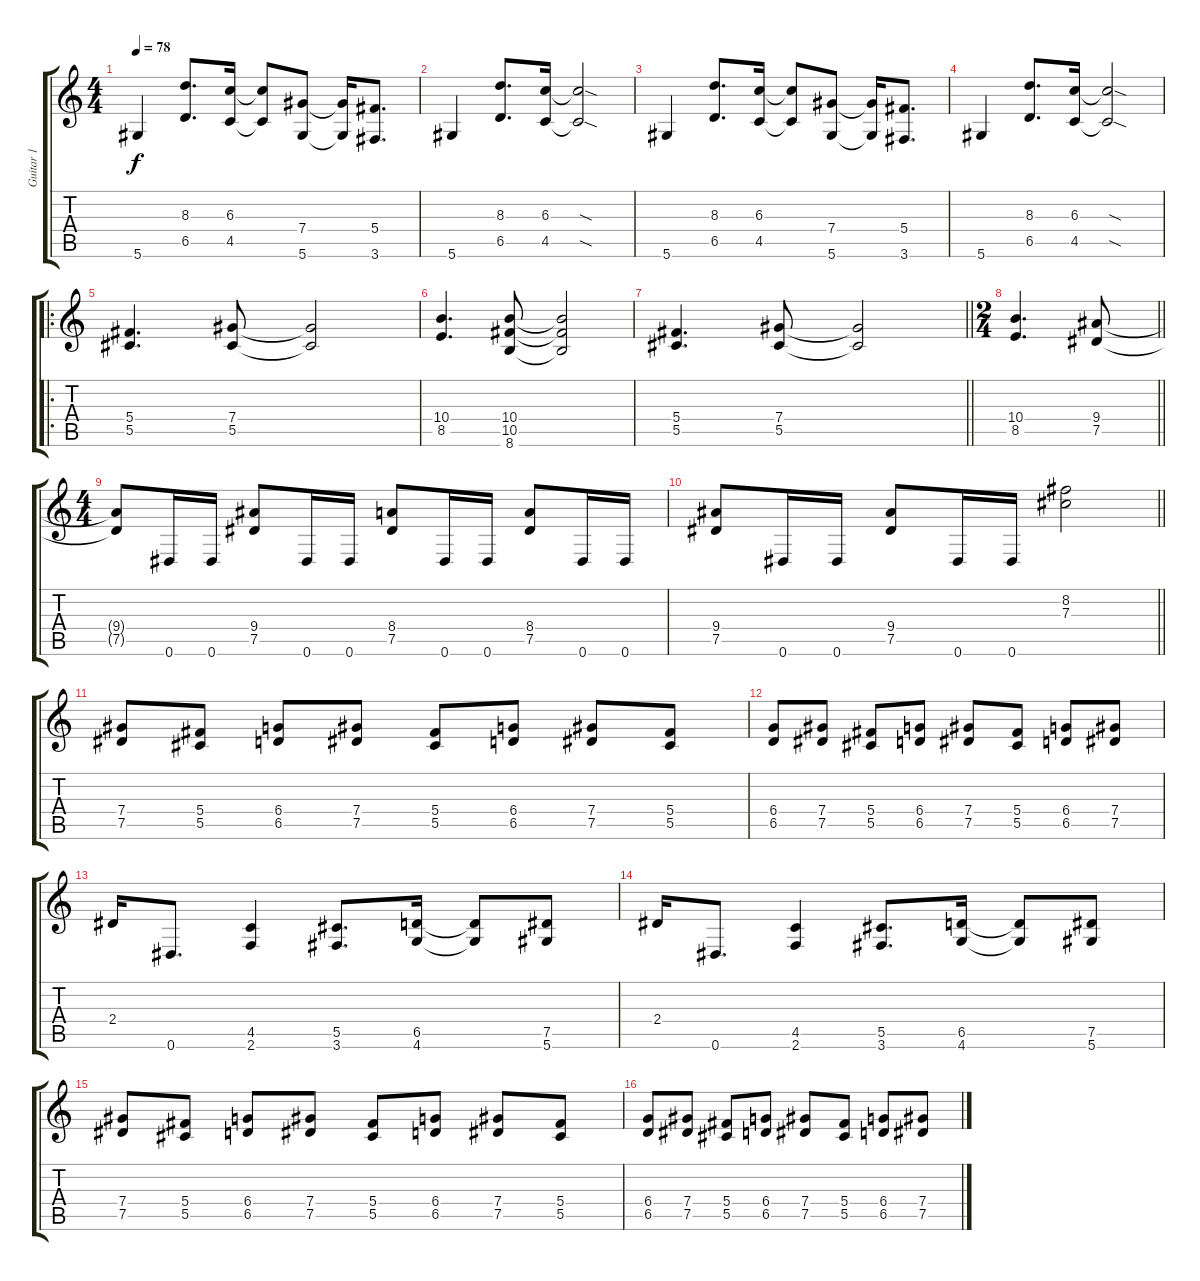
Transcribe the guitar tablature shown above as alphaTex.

\track ("Guitar 1" "Guitar 1") {instrument distortionguitar}
\staff {score tabs}
\tuning (Eb4 Bb3 Gb3 Db3 Ab2 Eb2) {hide}
\ts (4 4)
\tempo 78
\clef g2
\ks c
5.6.4{dy f} (8.3 6.5).8{d} (6.3 4.5).16 (6.3{t} 4.5{t}).8 (7.4 5.6).8 (7.4{t} 5.6{t}).16 (5.4 3.6).8{d} |
5.6.4 (8.3 6.5).8{d} (6.3 4.5).16 (6.3{sod t} 4.5{sod t}).2 |
5.6.4 (8.3 6.5).8{d} (6.3 4.5).16 (6.3{t} 4.5{t}).8 (7.4 5.6).8 (7.4{t} 5.6{t}).16 (5.4 3.6).8{d} |
5.6.4 (8.3 6.5).8{d} (6.3 4.5).16 (6.3{sod t} 4.5{sod t}).2 |
\ro
(5.4 5.5).4{d} (7.4 5.5).8 (7.4{t} 5.5{t}).2 |
(10.4 8.5).4{d} (10.4 10.5 8.6).8 (10.4{t} 10.5{t} 8.6{t}).2 |
\barLineRight lightlight
(5.4 5.5).4{d} (7.4 5.5).8 (7.4{t} 5.5{t}).2 |
\ts (2 4)
\barLineRight lightlight
(10.4 8.5).4{d} (9.4 7.5).8 |
\ts (4 4)
(9.4{t} 7.5{t}).8 0.6.16 0.6.16 (9.4 7.5).8 0.6.16 0.6.16 (8.4 7.5).8 0.6.16 0.6.16 (8.4 7.5).8 0.6.16 0.6.16 |
\barLineRight lightlight
(9.4 7.5).8 0.6.16 0.6.16 (9.4 7.5).8 0.6.16 0.6.16 (8.2 7.3).2 |
\section ("" " ")
(7.4 7.5).8 (5.4 5.5).8 (6.4 6.5).8 (7.4 7.5).8 (5.4 5.5).8 (6.4 6.5).8 (7.4 7.5).8 (5.4 5.5).8 |
(6.4 6.5).8 (7.4 7.5).8 (5.4 5.5).8 (6.4 6.5).8 (7.4 7.5).8 (5.4 5.5).8 (6.4 6.5).8 (7.4 7.5).8 |
2.4.16 0.6.8{d} (4.5 2.6).4 (5.5 3.6).8{d} (6.5 4.6).16 (6.5{t} 4.6{t}).8 (7.5 5.6).8 |
2.4.16 0.6.8{d} (4.5 2.6).4 (5.5 3.6).8{d} (6.5 4.6).16 (6.5{t} 4.6{t}).8 (7.5 5.6).8 |
(7.4 7.5).8 (5.4 5.5).8 (6.4 6.5).8 (7.4 7.5).8 (5.4 5.5).8 (6.4 6.5).8 (7.4 7.5).8 (5.4 5.5).8 |
(6.4 6.5).8 (7.4 7.5).8 (5.4 5.5).8 (6.4 6.5).8 (7.4 7.5).8 (5.4 5.5).8 (6.4 6.5).8 (7.4 7.5).8
